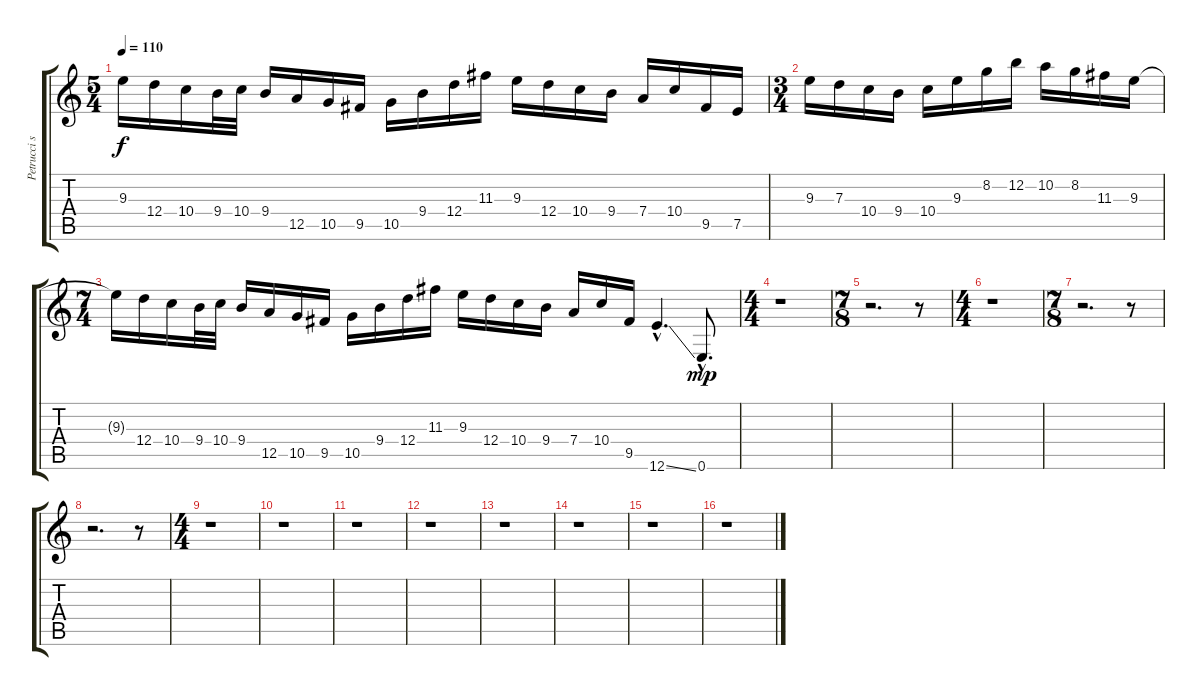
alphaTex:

\track ("Petrucci solos" "Petrucci s") {instrument overdrivenguitar}
\staff {score tabs}
\tuning (E4 B3 G3 D3 A2 E2) {hide}
\ts (5 4)
\tempo 110
\clef g2
\ks c
9.3{t}.16{dy f} 12.4.16 10.4.16 9.4.32 10.4.32 9.4.16 12.5.16 10.5.16 9.5.16 10.5.16 9.4.16 12.4.16 11.3.16 9.3.16 12.4.16 10.4.16 9.4.16 7.4.16 10.4.16 9.5.16 7.5.16 |
\ts (3 4)
9.3.16 7.3.16 10.4.16 9.4.16 10.4.16 9.3.16 8.2.16 12.2.16 10.2.16 8.2.16 11.3.16 9.3.16 |
\ts (7 4)
9.3{t}.16 12.4.16 10.4.16 9.4.32 10.4.32 9.4.16 12.5.16 10.5.16 9.5.16 10.5.16 9.4.16 12.4.16 11.3.16 9.3.16 12.4.16 10.4.16 9.4.16 7.4.16 10.4.16 9.5.16 12.6{ss hac}.4{d instrument distortionguitar} 0.6{hac}.8{d dy mp} |
\ts (4 4)
r.1 |
\ts (7 8)
r.2{d} r.8 |
\ts (4 4)
r.1 |
\ts (7 8)
r.2{d} r.8 |
r.2{d} r.8 |
\ts (4 4)
r.1 |
r.1 |
r.1 |
r.1 |
r.1 |
r.1 |
r.1 |
r.1
